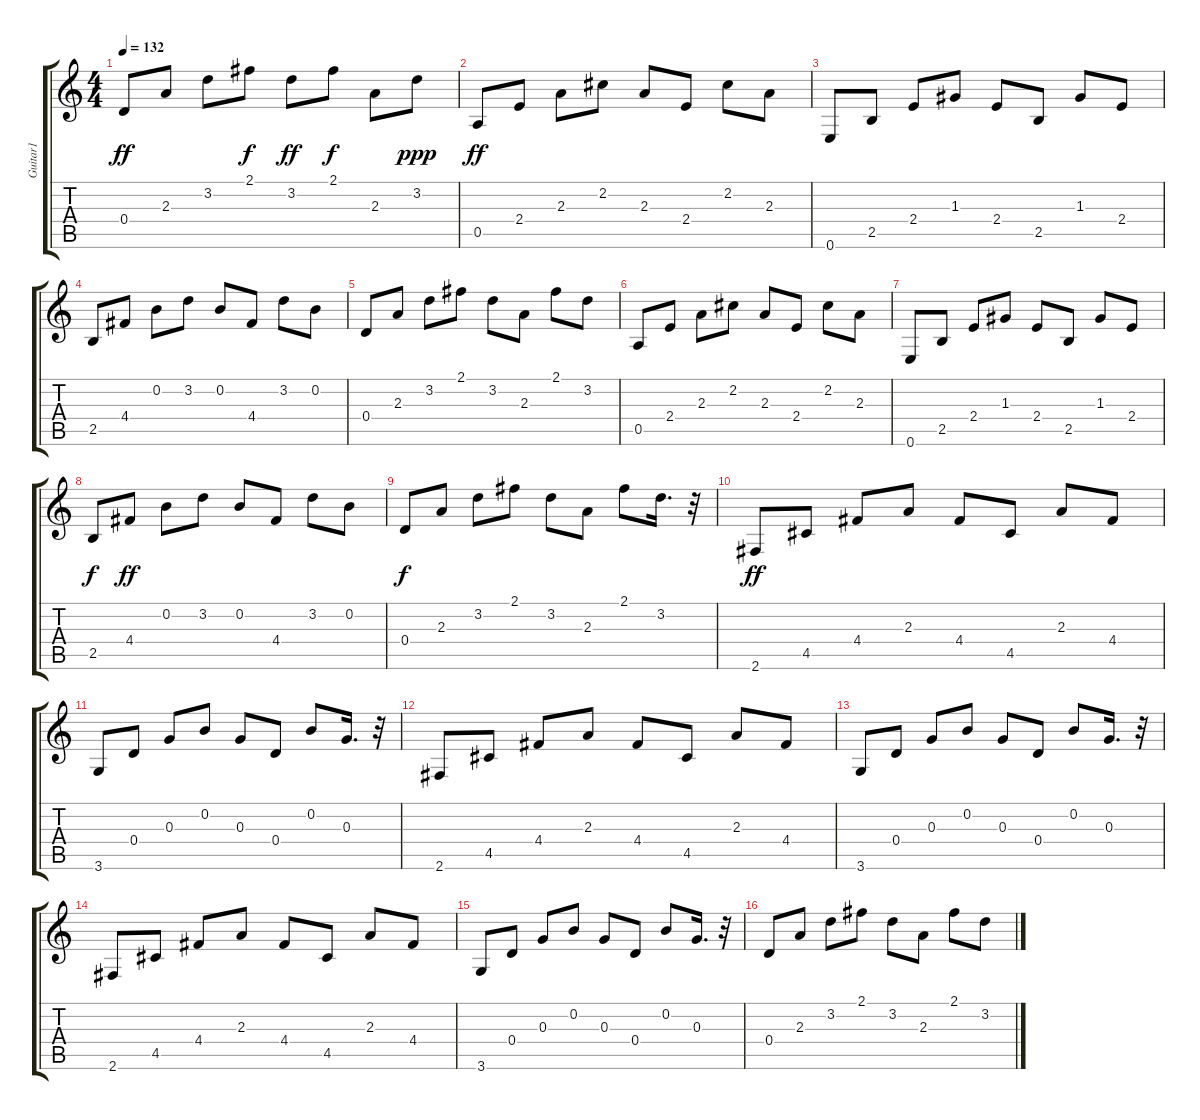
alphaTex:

\track ("Guitar1" "Guitar1") {instrument acousticguitarsteel}
\staff {score tabs}
\tuning (E4 B3 G3 D3 A2 E2) {hide}
\ts (4 4)
\tempo 132
\clef g2
\ks c
0.4.8{dy ff} 2.3.8 3.2.8 2.1.8{dy f} 3.2.8{dy ff} 2.1.8{dy f} 2.3.8 3.2.8{dy ppp} |
0.5.8{dy ff} 2.4.8 2.3.8 2.2.8 2.3.8 2.4.8 2.2.8 2.3.8 |
0.6.8 2.5.8 2.4.8 1.3.8 2.4.8 2.5.8 1.3.8 2.4.8 |
2.5.8 4.4.8 0.2.8 3.2.8 0.2.8 4.4.8 3.2.8 0.2.8 |
0.4.8 2.3.8 3.2.8 2.1.8 3.2.8 2.3.8 2.1.8 3.2.8 |
0.5.8 2.4.8 2.3.8 2.2.8 2.3.8 2.4.8 2.2.8 2.3.8 |
0.6.8 2.5.8 2.4.8 1.3.8 2.4.8 2.5.8 1.3.8 2.4.8 |
2.5.8{dy f} 4.4.8{dy ff} 0.2.8 3.2.8 0.2.8 4.4.8 3.2.8 0.2.8 |
0.4.8{dy f} 2.3.8 3.2.8 2.1.8 3.2.8 2.3.8 2.1.8 3.2.16{d} r.32 |
2.6.8{dy ff} 4.5.8 4.4.8 2.3.8 4.4.8 4.5.8 2.3.8 4.4.8 |
3.6.8 0.4.8 0.3.8 0.2.8 0.3.8 0.4.8 0.2.8 0.3.16{d} r.32 |
2.6.8 4.5.8 4.4.8 2.3.8 4.4.8 4.5.8 2.3.8 4.4.8 |
3.6.8 0.4.8 0.3.8 0.2.8 0.3.8 0.4.8 0.2.8 0.3.16{d} r.32 |
2.6.8 4.5.8 4.4.8 2.3.8 4.4.8 4.5.8 2.3.8 4.4.8 |
3.6.8 0.4.8 0.3.8 0.2.8 0.3.8 0.4.8 0.2.8 0.3.16{d} r.32 |
0.4.8 2.3.8 3.2.8 2.1.8 3.2.8 2.3.8 2.1.8 3.2.8
